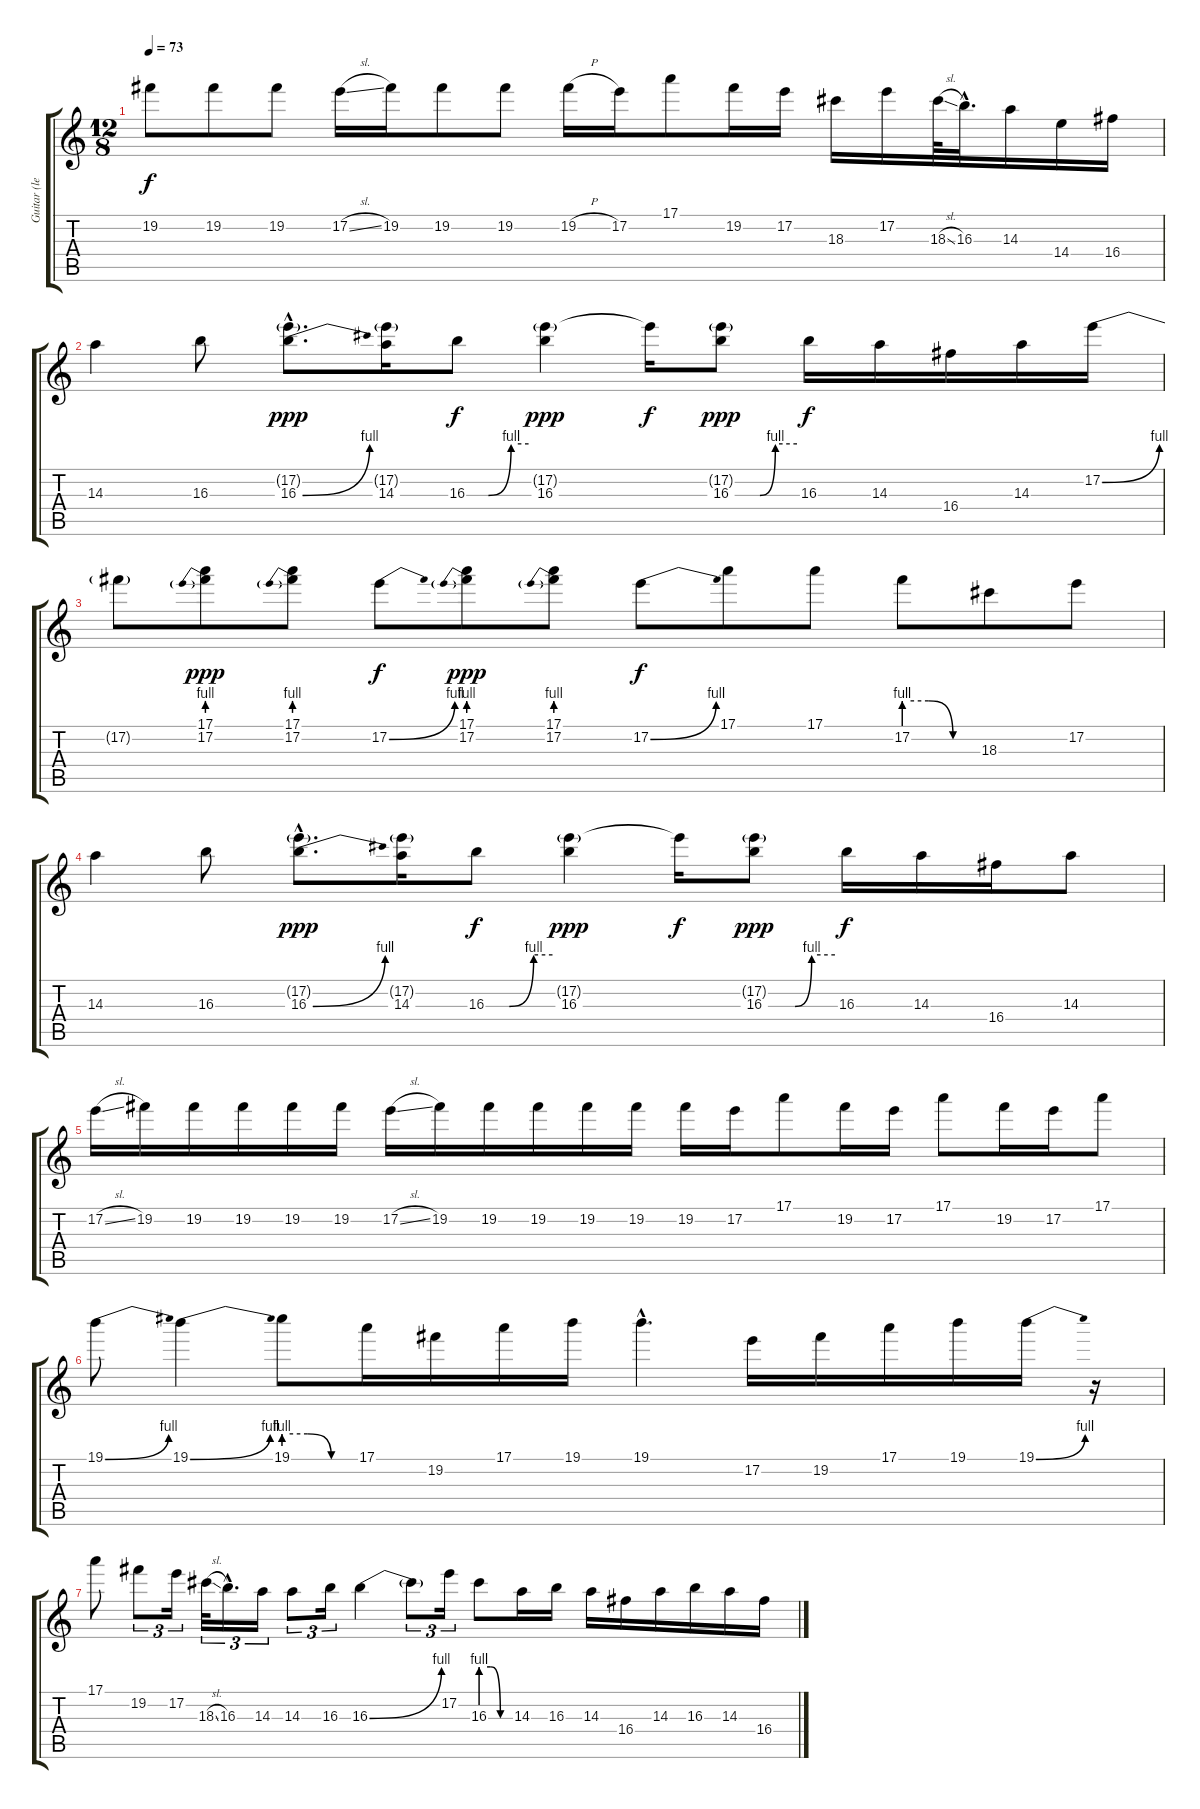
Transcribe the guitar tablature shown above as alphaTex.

\track ("Guitar (lead)" "Guitar (le") {instrument distortionguitar}
\staff {score tabs}
\tuning (E4 B3 G3 D3 A2 E2) {hide}
\ts (12 8)
\tempo 73
\clef g2
\ks c
19.2.8{dy f} 19.2.8 19.2.8 17.2{sl}.16 19.2.16 19.2.8 19.2.8 19.2{h}.16 17.2.16 17.1.8 19.2.16 17.2.16 18.3.16 17.2.16 18.3{sl}.64 16.3{hac}.32{d} 14.3.16 14.4.16 16.4.16 |
14.3.4 16.3.8 (17.2{g hac} 16.3{be (bend 0 0 60 4) hac}).8{d dy ppp} (17.2{g} 14.3).16 16.3{be (custom 0 0 21 0 43 4 60 4)}.8{dy f} (17.2{g} 16.3).4{dy ppp} 17.2{t}.16{dy f} (17.2{g} 16.3{be (custom 0 0 24 0 39 4 60 4)}).8{dy ppp} 16.3.16{dy f} 14.3.16 16.4.16 14.3.16 17.2{be (bend 0 0 60 4)}.16 |
17.2{t}.8 (17.1 17.2{be (prebend 0 4 60 4)}).8{dy ppp} (17.1 17.2{be (prebend 0 4 60 4)}).8 17.2{be (bend 0 0 60 4)}.8{dy f} (17.1 17.2{be (prebend 0 4 60 4)}).8{dy ppp} (17.1 17.2{be (prebend 0 4 60 4)}).8 17.2{be (bend 0 0 60 4)}.8{dy f} 17.1.8 17.1.8 17.2{be (custom 0 4 20 4 40 0 60 0)}.8 18.3.8 17.2.8 |
14.3.4 16.3.8 (17.2{g hac} 16.3{be (bend 0 0 60 4) hac}).8{d dy ppp} (17.2{g} 14.3).16 16.3{be (custom 0 0 21 0 43 4 60 4)}.8{dy f} (17.2{g} 16.3).4{dy ppp} 17.2{t}.16{dy f} (17.2{g} 16.3{be (custom 0 0 24 0 39 4 60 4)}).8{dy ppp} 16.3.16{dy f} 14.3.16 16.4.16 14.3.8 |
17.2{sl}.16{volume 7} 19.2.16 19.2.16 19.2.16 19.2.16 19.2.16 17.2{sl}.16 19.2.16 19.2.16 19.2.16 19.2.16 19.2.16 19.2.16 17.2.16 17.1.8 19.2.16 17.2.16 17.1.8 19.2.16 17.2.16 17.1.8 |
19.1{be (bend 0 0 60 4)}.8{volume 4} 19.1{be (bend 0 0 60 4)}.4 19.1{be (custom 0 4 20 4 40 0 60 0)}.8 17.1.16 19.2.16 17.1.16 19.1.16 19.1{hac}.4{d} 17.2.16 19.2.16 17.1.16 19.1.16 19.1{be (bend 0 0 60 4)}.16 r.16 |
17.1.8{volume 0} 19.2.8{tu (3 2)} 17.2.16{tu (3 2)} 18.3{sl}.32{tu (3 2)} 16.3{hac}.16{d tu (3 2)} 14.3.16{tu (3 2)} 14.3.8{tu (3 2)} 16.3.16{tu (3 2)} 16.3{be (bend 0 0 60 4)}.4 16.3{t}.8{tu (3 2)} 17.2.16{tu (3 2)} 16.3{be (custom 0 4 20 4 40 0 60 0)}.8 14.3.16 16.3.16 14.3.16 16.4.16 14.3.16 16.3.16 14.3.16 16.4.16
